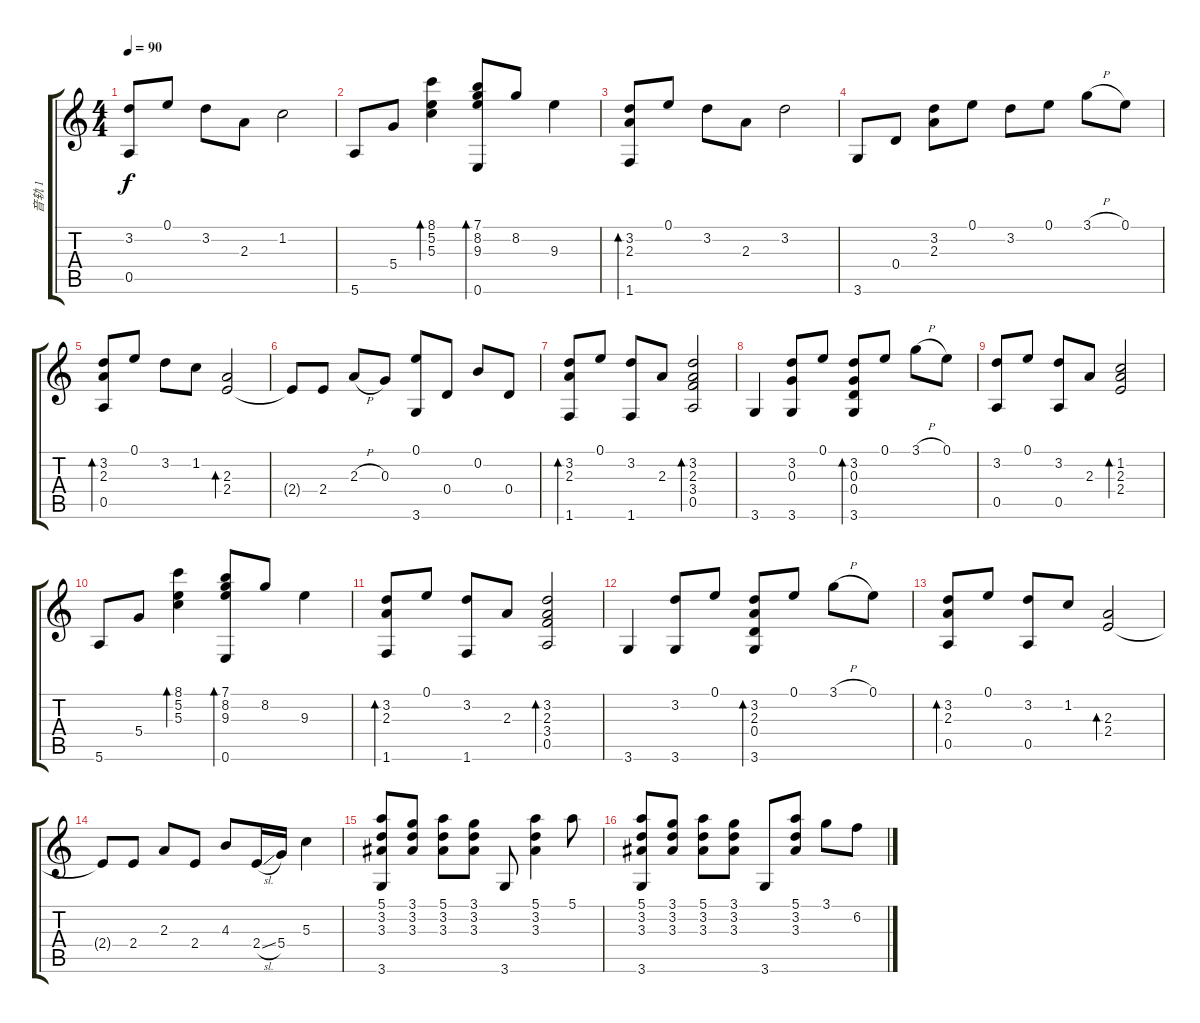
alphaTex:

\track ("音轨 1" "音轨 1") {instrument acousticguitarnylon}
\staff {score tabs}
\tuning (E4 B3 G3 D3 A2 E2) {hide}
\ts (4 4)
\tempo 90
\clef g2
\ks c
(3.2 0.5).8{dy f} 0.1.8 3.2.8 2.3.8 1.2.2 |
5.6.8 5.4.8 (8.1 5.2 5.3).4{bd 120} (7.1 8.2 9.3 0.6).8{bd 60} 8.2.8 9.3.4 |
(3.2 2.3 1.6).8{bd 60} 0.1.8 3.2.8 2.3.8 3.2.2 |
3.6.8 0.4.8 (3.2 2.3).8 0.1.8 3.2.8 0.1.8 3.1{h}.8 0.1.8 |
(3.2 2.3 0.5).8{bd 60} 0.1.8 3.2.8 1.2.8 (2.3 2.4).2{bd 60} |
2.4{t}.8 2.4.8 2.3{h}.8 0.3.8 (0.1 3.6).8 0.4.8 0.2.8 0.4.8 |
(3.2 2.3 1.6).8{bd 60} 0.1.8 (3.2 1.6).8 2.3.8 (3.2 2.3 3.4 0.5).2{bd 120} |
3.6.4 (3.2 0.3 3.6).8 0.1.8 (3.2 0.3 0.4 3.6).8{bd 120} 0.1.8 3.1{h}.8 0.1.8 |
(3.2 0.5).8 0.1.8 (3.2 0.5).8 2.3.8 (1.2 2.3 2.4).2{bd 120} |
5.6.8 5.4.8 (8.1 5.2 5.3).4{bd 120} (7.1 8.2 9.3 0.6).8{bd 60} 8.2.8 9.3.4 |
(3.2 2.3 1.6).8{bd 60} 0.1.8 (3.2 1.6).8 2.3.8 (3.2 2.3 3.4 0.5).2{bd 120} |
3.6.4 (3.2 3.6).8 0.1.8 (3.2 2.3 0.4 3.6).8{bd 120} 0.1.8 3.1{h}.8 0.1.8 |
(3.2 2.3 0.5).8{bd 60} 0.1.8 (3.2 0.5).8 1.2.8 (2.3 2.4).2{bd 60} |
2.4{t}.8 2.4.8 2.3.8 2.4.8 4.3.8 2.4{sl}.16 5.4.16 5.3.4 |
(5.1 3.2 3.3 3.6).8 (3.1 3.2 3.3).8 (5.1 3.2 3.3).8 (3.1 3.2 3.3).8 3.6.8 (5.1 3.2 3.3).4 5.1.8 |
(5.1 3.2 3.3 3.6).8 (3.1 3.2 3.3).8 (5.1 3.2 3.3).8 (3.1 3.2 3.3).8 3.6.8 (5.1 3.2 3.3).8 3.1.8 6.2.8
